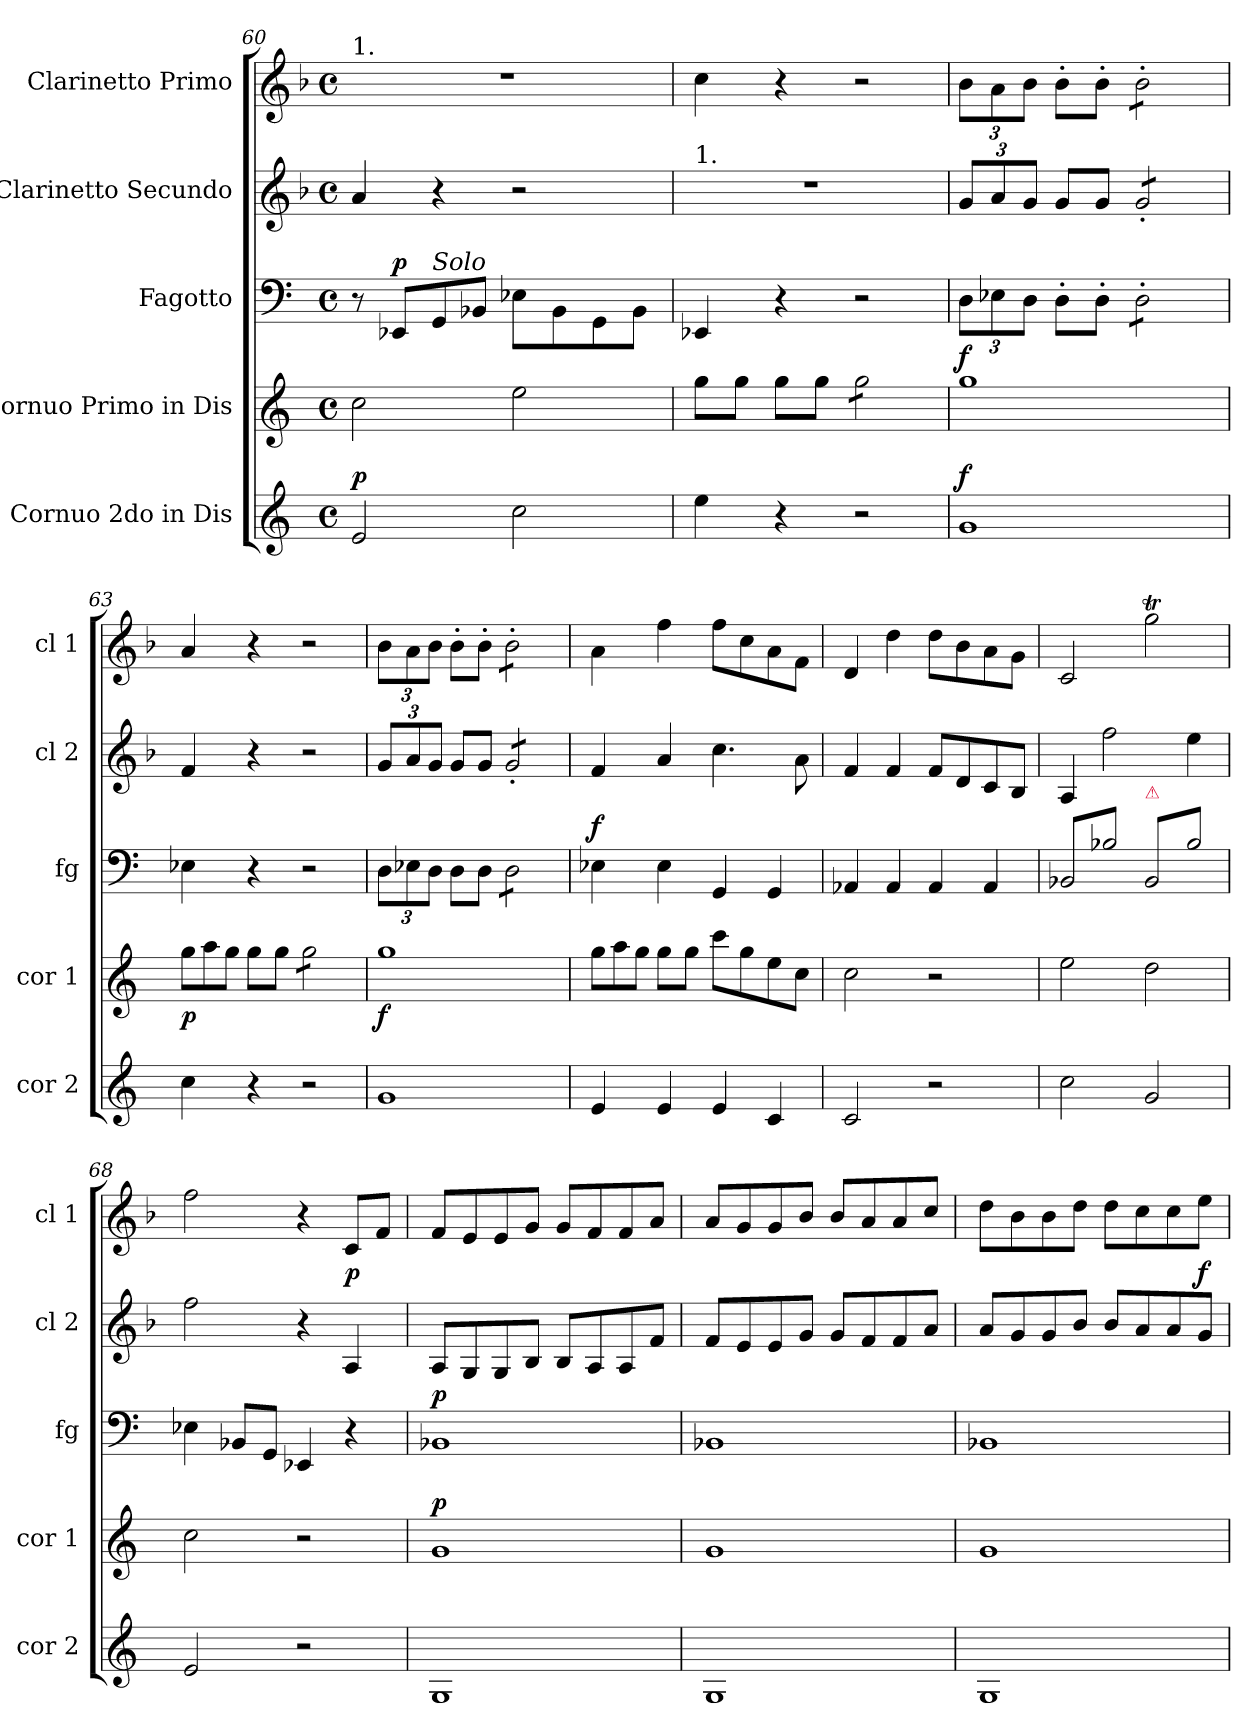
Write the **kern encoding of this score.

**kern	**dynam	**kern	**dynam	**kern	**dynam	**kern	**dynam	**kern
*part5	*part5	*part4	*part4	*part3	*part3	*part2	*part2	*part1
*staff5	*staff5	*staff4	*staff4	*staff3	*staff3	*staff2	*staff2	*staff1
*I"Cornuo 2do in Dis	*	*I"Cornuo Primo in Dis	*	*I"Fagotto	*	*I"Clarinetto Secundo	*	*I"Clarinetto Primo
*I'cor 2	*	*I'cor 1	*	*I'fg	*	*I'cl 2	*	*I'cl 1
*clefG2	*	*clefG2	*	*clefF4	*	*clefG2	*	*clefG2
*ITrd5c9	*	*ITrd5c9	*	*	*	*ITrd1c2	*	*ITrd1c2
*k[b-e-a-]	*	*k[b-e-a-]	*	*	*	*k[b-e-a-]	*	*k[b-e-a-]
*M4/4	*	*M4/4	*	*M4/4	*	*M4/4	*	*M4/4
*met(c)	*	*met(c)	*	*met(c)	*	*met(c)	*	*met(c)
=60	=60	=60	=60	=60	=60	=60	=60	=60
!	!	!	!	!	!	!	!	!LO:TX:a:t=1.
!	!LO:DY:a	!	!	!	!	!	!	!
2G/	p	2e-\	.	8r	.	4g/	.	1r
!	!	!	!	!	!LO:DY:a	!	!	!
.	.	.	.	8EE-/L	p	.	.	.
!	!	!	!	!LO:TX:a:i:t=Solo	!	!	!	!
.	.	.	.	8GG/	.	4r	.	.
.	.	.	.	8BB-/J	.	.	.	.
2e-\	.	2g\	.	8E-\L	.	2r	.	.
.	.	.	.	8BB-\	.	.	.	.
.	.	.	.	8GG\	.	.	.	.
.	.	.	.	8BB-\J	.	.	.	.
=61	=61	=61	=61	=61	=61	=61	=61	=61
!	!	!	!	!	!	!LO:TX:a:t=1.	!	!
4g\	.	8b-\L	.	4EE-/	.	1r	.	4b-\
.	.	8b-\J	.	.	.	.	.	.
4r	.	8b-\L	.	4r	.	.	.	4r
.	.	8b-\J	.	.	.	.	.	.
*	*	*tremolo	*	*	*	*	*	*
2r	.	8b-\L	.	2r	.	.	.	2r
.	.	8b-\	.	.	.	.	.	.
.	.	8b-\	.	.	.	.	.	.
.	.	8b-\J	.	.	.	.	.	.
*	*	*Xtremolo	*	*	*	*	*	*
=62	=62	=62	=62	=62	=62	=62	=62	=62
!	!LO:DY:a	!	!LO:DY:a	!	!	!	!	!
1B-	f	1b-	f	12D\L	.	12f/L	.	12a-\L
.	.	.	.	12E-\	.	12g/	.	12g\
.	.	.	.	12D\J	.	12f/J	.	12a-\J
.	.	.	.	8D'\L	.	8f/L	.	8a-'\L
.	.	.	.	8D'\J	.	8f/J	.	8a-'\J
!	!	!	!	!	!	!	!	!LO:TX:a:t=....
!	!	!	!	!	!	!LO:TX:b:t=....	!	!
!	!	!	!	!LO:TX:a:t=....	!	!	!	!
*	*	*	*	*tremolo	*	*	*	*
*	*	*	*	*	*	*tremolo	*	*
*	*	*	*	*	*	*	*	*tremolo
.	.	.	.	8D'\L	.	8f'/L	.	8a-'\L
.	.	.	.	8D'\	.	8f'/	.	8a-'\
.	.	.	.	8D'\	.	8f'/	.	8a-'\
.	.	.	.	8D'\J	.	8f'/J	.	8a-'\J
*	*	*	*	*	*	*	*	*Xtremolo
*	*	*	*	*	*	*Xtremolo	*	*
*	*	*	*	*Xtremolo	*	*	*	*
=63	=63	=63	=63	=63	=63	=63	=63	=63
*	*	*Xtuplet	*	*	*	*	*	*
4e-\	.	12b-\L	p	4E-\	.	4e-	.	4g/
.	.	12cc\	.	.	.	.	.	.
.	.	12b-\J	.	.	.	.	.	.
4r	.	8b-\L	.	4r	.	4r	.	4r
.	.	8b-\J	.	.	.	.	.	.
*	*	*tremolo	*	*	*	*	*	*
2r	.	8b-\L	.	2r	.	2r	.	2r
.	.	8b-\	.	.	.	.	.	.
.	.	8b-\	.	.	.	.	.	.
.	.	8b-\J	.	.	.	.	.	.
*	*	*Xtremolo	*	*	*	*	*	*
=64	=64	=64	=64	=64	=64	=64	=64	=64
1B-	.	1b-	f	12D\L	.	12f/L	.	12a-\L
.	.	.	.	12E-\	.	12g/	.	12g\
.	.	.	.	12D\J	.	12f/J	.	12a-\J
.	.	.	.	8D\L	.	8f/L	.	8a-'\L
.	.	.	.	8D\J	.	8f/J	.	8a-'\J
!	!	!	!	!	!	!	!	!LO:TX:a:t=....
!	!	!	!	!	!	!LO:TX:b:t=....	!	!
*	*	*	*	*tremolo	*	*	*	*
*	*	*	*	*	*	*tremolo	*	*
*	*	*	*	*	*	*	*	*tremolo
.	.	.	.	8D\L	.	8f'/L	.	8a-'\L
.	.	.	.	8D\	.	8f'/	.	8a-'\
.	.	.	.	8D\	.	8f'/	.	8a-'\
.	.	.	.	8D\J	.	8f'/J	.	8a-'\J
*	*	*	*	*	*	*	*	*Xtremolo
*	*	*	*	*	*	*Xtremolo	*	*
*	*	*	*	*Xtremolo	*	*	*	*
=65	=65	=65	=65	=65	=65	=65	=65	=65
!	!	!	!	!	!LO:DY:a	!	!	!
4G/	.	12b-\L	.	4E-\	f	4e-/	.	4g\
.	.	12cc\	.	.	.	.	.	.
.	.	12b-\J	.	.	.	.	.	.
4G/	.	8b-\L	.	4E-\	.	4g/	.	4ee-\
.	.	8b-\J	.	.	.	.	.	.
4G/	.	8ee-\L	.	4GG/	.	4.b-\	.	8ee-\L
.	.	8b-\	.	.	.	.	.	8b-\
4E-/	.	8g\	.	4GG/	.	.	.	8g\
.	.	8e-\J	.	.	.	8g\	.	8e-\J
=66	=66	=66	=66	=66	=66	=66	=66	=66
2E-/	.	2e-\	.	4AA-/	.	4e-/	.	4c/
.	.	.	.	4AA-/	.	4e-/	.	4cc\
2r	.	2r	.	4AA-/	.	8e-/L	.	8cc\L
.	.	.	.	.	.	8c/	.	8a-\
.	.	.	.	4AA-/	.	8B-/	.	8g\
.	.	.	.	.	.	8A-/J	.	8f\J
=67	=67	=67	=67	=67	=67	=67	=67	=67
!	!	!	!	!LO:TX:a:color=crimson:t=⚠	!	!	!	!
*	*	*	*	*tremolo	*	*	*	*
2e-\	.	2g\	.	8BB-/L	.	4G/	.	2B-/
.	.	.	.	8B-/	.	.	.	.
.	.	.	.	8BB-/	.	2ee-\	.	.
.	.	.	.	8B-/J	.	.	.	.
!	!	!	!	!LO:TX:a:color=crimson:t=⚠	!	!	!	!
2B-/	.	2f\	.	8BB-/L	.	.	.	2ffT\
.	.	.	.	8B-/	.	.	.	.
.	.	.	.	8BB-/	.	4dd\	.	.
.	.	.	.	8B-/J	.	.	.	.
*	*	*	*	*Xtremolo	*	*	*	*
=68	=68	=68	=68	=68	=68	=68	=68	=68
2G/	.	2e-\	.	4E-\	.	2ee-\	.	2ee-\
.	.	.	.	.	.	.	.	.
.	.	.	.	8BB-/L	.	.	.	.
.	.	.	.	8GG/J	.	.	.	.
2r	.	2r	.	4EE-/	.	4r	.	4r
!	!	!	!	!	!	!	!LO:DY:a	!
.	.	.	.	4r	.	4G/	p	8B-/L
.	.	.	.	.	.	.	.	8e-/J
=69	=69	=69	=69	=69	=69	=69	=69	=69
!	!	!	!LO:DY:a	!	!LO:DY:a	!	!	!
1BB-	.	1B-	p	1BB-	p	8G/L	.	8e-/L
.	.	.	.	.	.	8F/	.	8d/
.	.	.	.	.	.	8F/	.	8d/
.	.	.	.	.	.	8A-/J	.	8f/J
.	.	.	.	.	.	8A-/L	.	8f/L
.	.	.	.	.	.	8G/	.	8e-/
.	.	.	.	.	.	8G/	.	8e-/
.	.	.	.	.	.	8e-/J	.	8g/J
=70	=70	=70	=70	=70	=70	=70	=70	=70
1BB-	.	1B-	.	1BB-	.	8e-/L	.	8g/L
.	.	.	.	.	.	8d/	.	8f/
.	.	.	.	.	.	8d/	.	8f/
.	.	.	.	.	.	8f/J	.	8a-/J
.	.	.	.	.	.	8f/L	.	8a-/L
.	.	.	.	.	.	8e-/	.	8g/
.	.	.	.	.	.	8e-/	.	8g/
.	.	.	.	.	.	8g/J	.	8b-/J
=71	=71	=71	=71	=71	=71	=71	=71	=71
1BB-	.	1B-	.	1BB-	.	8g/L	.	8cc\L
.	.	.	.	.	.	8f/	.	8a-\
.	.	.	.	.	.	8f/	.	8a-\
.	.	.	.	.	.	8a-/J	.	8cc\J
.	.	.	.	.	.	8a-/L	.	8cc\L
.	.	.	.	.	.	8g/	.	8b-\
.	.	.	.	.	.	8g/	.	8b-\
!	!	!	!	!	!	!	!LO:DY:a	!
.	.	.	.	.	.	8f/J	f	8dd\J
=	=	=	=	=	=	=	=	=
*-	*-	*-	*-	*-	*-	*-	*-	*-
